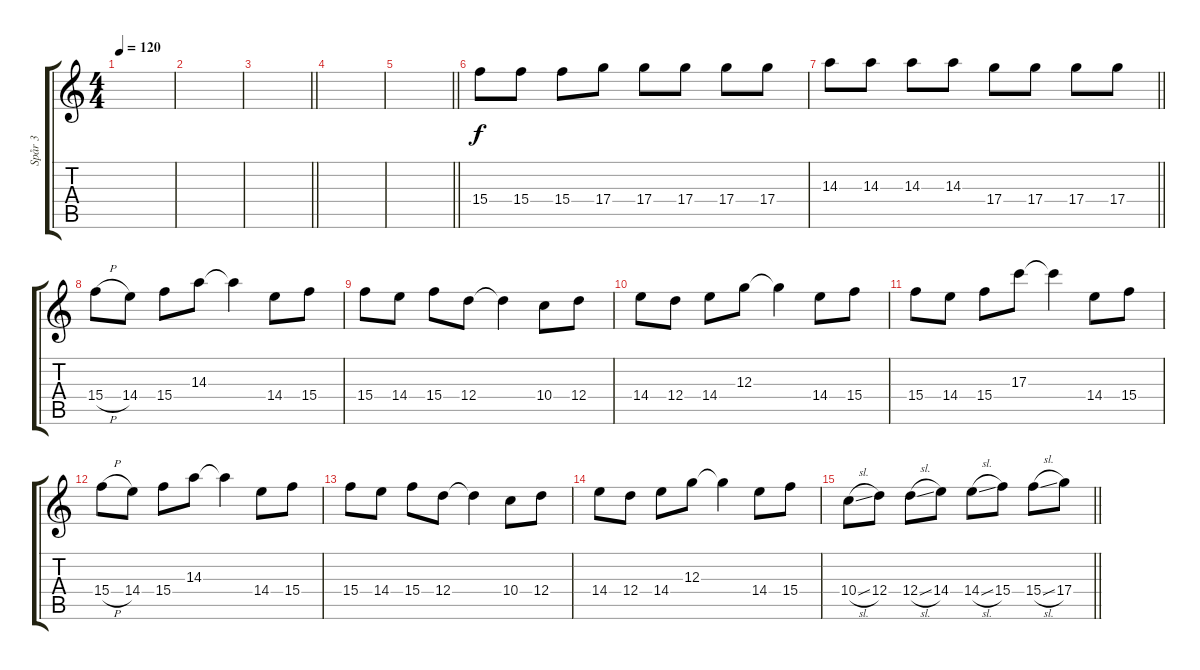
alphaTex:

\track ("Spår 3" "Spår 3") {instrument overdrivenguitar}
\staff {score tabs}
\tuning (E4 B3 G3 D3 A2 D2) {hide}
\ts (4 4)
\tempo 120
\clef g2
\ks c
|
|
\barLineRight lightlight
|
|
\barLineRight lightlight
|
15.4.8 15.4.8 15.4.8 17.4.8 17.4.8 17.4.8 17.4.8 17.4.8 |
\barLineRight lightlight
14.3.8 14.3.8 14.3.8 14.3.8 17.4.8 17.4.8 17.4.8 17.4.8 |
15.4{h}.8 14.4.8 15.4.8 14.3.8 14.3{t}.4 14.4.8 15.4.8 |
15.4.8 14.4.8 15.4.8 12.4.8 12.4{t}.4 10.4.8 12.4.8 |
14.4.8 12.4.8 14.4.8 12.3.8 12.3{t}.4 14.4.8 15.4.8 |
15.4.8 14.4.8 15.4.8 17.3.8 17.3{t}.4 14.4.8 15.4.8 |
15.4{h}.8 14.4.8 15.4.8 14.3.8 14.3{t}.4 14.4.8 15.4.8 |
15.4.8 14.4.8 15.4.8 12.4.8 12.4{t}.4 10.4.8 12.4.8 |
14.4.8 12.4.8 14.4.8 12.3.8 12.3{t}.4 14.4.8 15.4.8 |
\barLineRight lightlight
10.4{sl}.8 12.4.8 12.4{sl}.8 14.4.8 14.4{sl}.8 15.4.8 15.4{sl}.8 17.4.8
